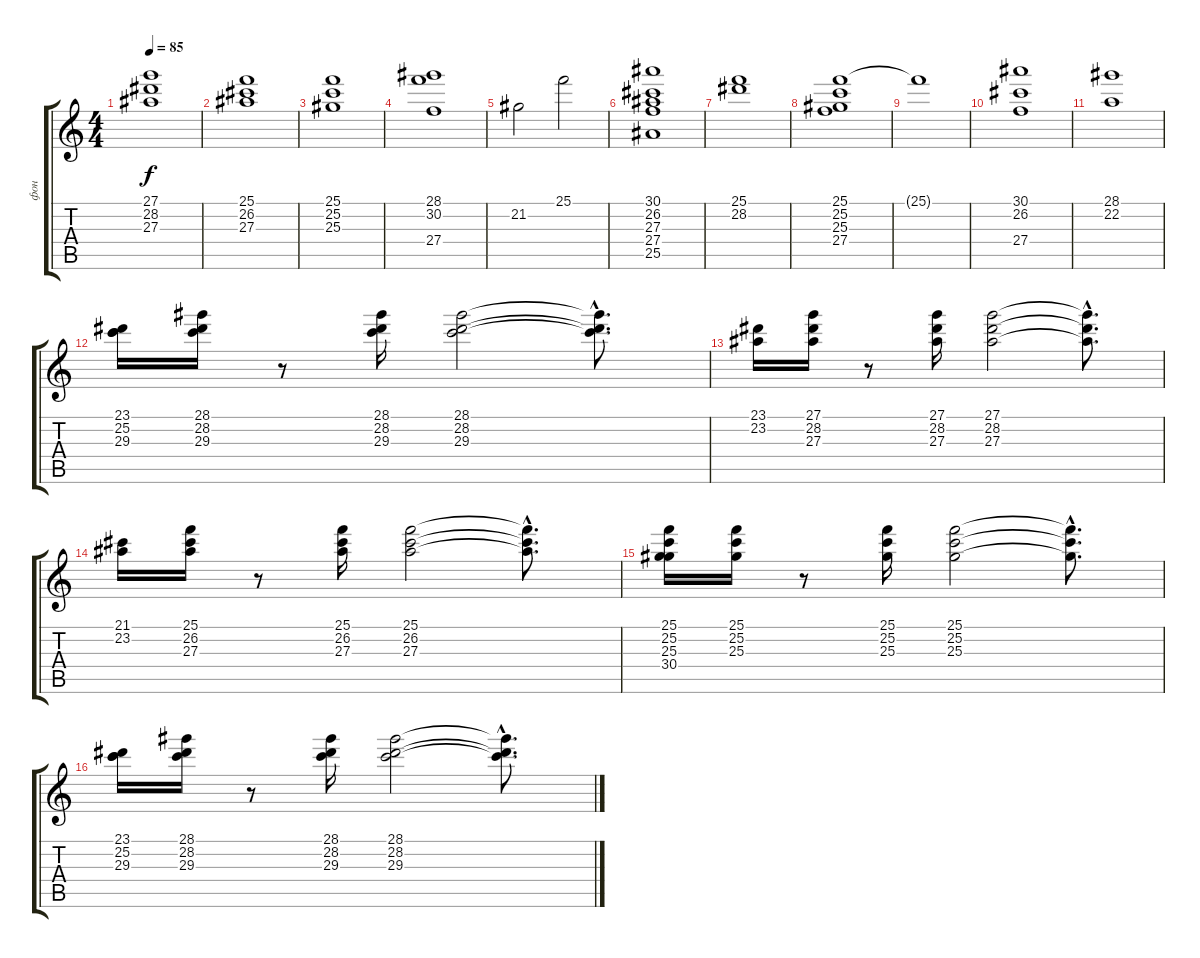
\track ("фон" "фон") {instrument rockorgan}
\staff {score tabs}
\tuning (E4 B3 G3 D3 A2 E2) {hide}
\ts (4 4)
\tempo 85
\clef g2
\ks c
(27.1 28.2 27.3).1{dy f} |
(25.1 26.2 27.3).1 |
(25.1 25.2 25.3).1 |
(28.1 30.2 27.4).1 |
21.2.2 25.1.2 |
(30.1 26.2 27.3 27.4 25.5).1 |
(25.1 28.2).1 |
(25.1 25.2 25.3 27.4).1 |
25.1{t}.1 |
(30.1 26.2 27.4).1 |
(28.1 22.2).1 |
(23.1 25.2 29.3).16 (28.1 28.2 29.3).16 r.8 (28.1 28.2 29.3).16 (28.1 28.2 29.3).2 (28.1{hac t} 28.2{hac t} 29.3{hac t}).8{d} |
(23.1 23.2).16 (27.1 28.2 27.3).16 r.8 (27.1 28.2 27.3).16 (27.1 28.2 27.3).2 (27.1{hac t} 28.2{hac t} 27.3{hac t}).8{d} |
(21.1 23.2).16 (25.1 26.2 27.3).16 r.8 (25.1 26.2 27.3).16 (25.1 26.2 27.3).2 (25.1{hac t} 26.2{hac t} 27.3{hac t}).8{d} |
(25.1 25.2 25.3 30.4).16 (25.1 25.2 25.3).16 r.8 (25.1 25.2 25.3).16 (25.1 25.2 25.3).2 (25.1{hac t} 25.2{hac t} 25.3{hac t}).8{d} |
(23.1 25.2 29.3).16 (28.1 28.2 29.3).16 r.8 (28.1 28.2 29.3).16 (28.1 28.2 29.3).2 (28.1{hac t} 28.2{hac t} 29.3{hac t}).8{d}
